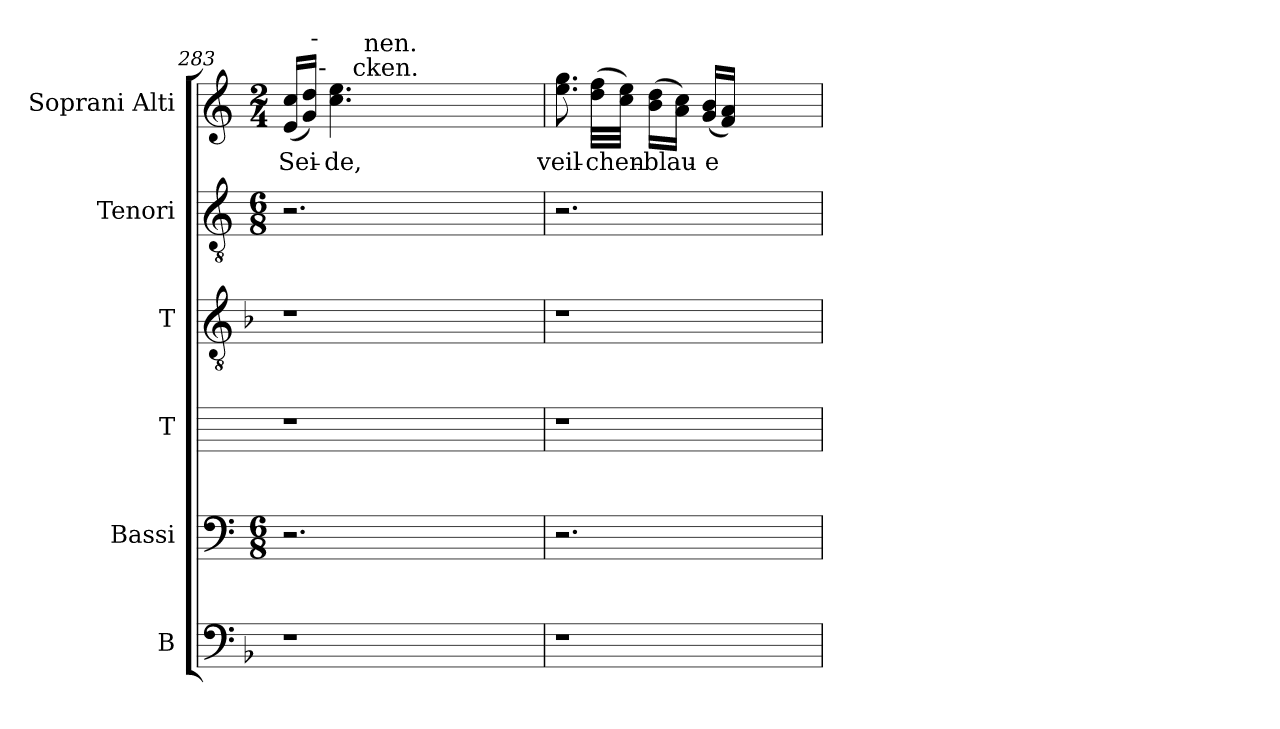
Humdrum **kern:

**kern	**kern	**kern	**kern	**kern	**kern	**text
*part6	*part5	*part4	*part3	*part2	*part1	*part1
*staff6	*staff5	*staff4	*staff3	*staff2	*staff1	*staff1
*I"B	*I"Bassi	*I"T	*I"T	*I"Tenori	*I"Soprani  Alti	*
*I'B	*I'B	*I'T	*I'T	*I'T	*I'S  A	*
!!LO:LB:g=z
*clefF4	*clefF4	*	*clefGv2	*clefGv2	*clefG2	*
*k[b-]	*k[]	*	*k[b-]	*k[]	*k[]	*
*F:	*C:	*	*F:	*C:	*C:	*
*	*M6/8	*	*	*M6/8	*M2/4	*
=283	=283	=283	=283	=283	=283	=283
!	!	!	!	!	!LO:TX:a:t=won	!
!	!	!	!	!	!LO:TX:a:t=Lo	!
!	!	!	!	!	!	!LO:LY:b:cj
*	*	*	*	*	*^	*
*	*	*	*	*	*	*^	*
*	*	*	*	*	*	*	*^	*
*	*	*	*	*	*	*	*	*^	*
1r	2.r	1r	1r	2.r	(<16cc/ 16e/L	16ryy	16.ryy	8..ryy	4ryy	Sei-
.	.	.	.	.	16dd/ 16g/J)	64ryy	.	.	.	.
!	!	!	!	!	!	!LO:TX:a:t=-	!	!	!	!
.	.	.	.	.	.	2ryy	.	.	.	.
!	!	!	!	!	!	!	!LO:TX:a:t=-	!	!	!
.	.	.	.	.	.	.	2ryy	.	.	.
!	!	!	!	!	!	!	!	!	!	!LO:LY:b:cj
.	.	.	.	.	4.ee\ 4.cc\	.	.	.	.	-de,
!	!	!	!	!	!	!	!	!LO:TX:a:t=cken.	!	!
.	.	.	.	.	.	.	.	2ryy	.	.
!	!	!	!	!	!	!	!	!	!LO:TX:a:t=nen.	!
.	.	.	.	.	.	.	.	.	2.ryy	.
.	.	.	.	.	2ryy	.	.	.	.	.
.	.	.	.	.	.	4ryy	.	.	.	.
.	.	.	.	.	.	.	4ryy	.	.	.
.	.	.	.	.	.	.	.	4ryy	.	.
.	4ryy	.	.	4ryy	.	.	.	.	.	.
.	.	.	.	.	.	8ryy	.	.	.	.
.	.	.	.	.	.	.	8ryy	.	.	.
.	.	.	.	.	.	32.ryy	.	.	.	.
.	.	.	.	.	.	.	32ryy	32ryy	.	.
=284	=284	=284	=284	=284	=284	=284	=284	=284	=284	=284
!	!	!	!	!	!	!	!	!	!	!LO:LY:b:cj
*	*	*	*	*	*v	*v	*v	*v	*v	*
1r	2.r	1r	1r	2.r	8.gg\ 8.ee\	veil-
!	!	!	!	!	!	!LO:LY:b:cj
.	.	.	.	.	(>32ff\ 32dd\L	-chen-
.	.	.	.	.	32ee\ 32cc\J)	.
!	!	!	!	!	!	!LO:LY:b:cj
.	.	.	.	.	(>16dd\ 16b\L	-blau-
.	.	.	.	.	16cc\ 16a\J)	.
!	!	!	!	!	!	!LO:LY:b:cj
.	.	.	.	.	(<16b/ 16g/L	-e
.	.	.	.	.	16a/ 16f/J)	.
.	.	.	.	.	2ryy	.
.	4ryy	.	.	4ryy	.	.
=	=	=	=	=	=	=
*-	*-	*-	*-	*-	*-	*-
